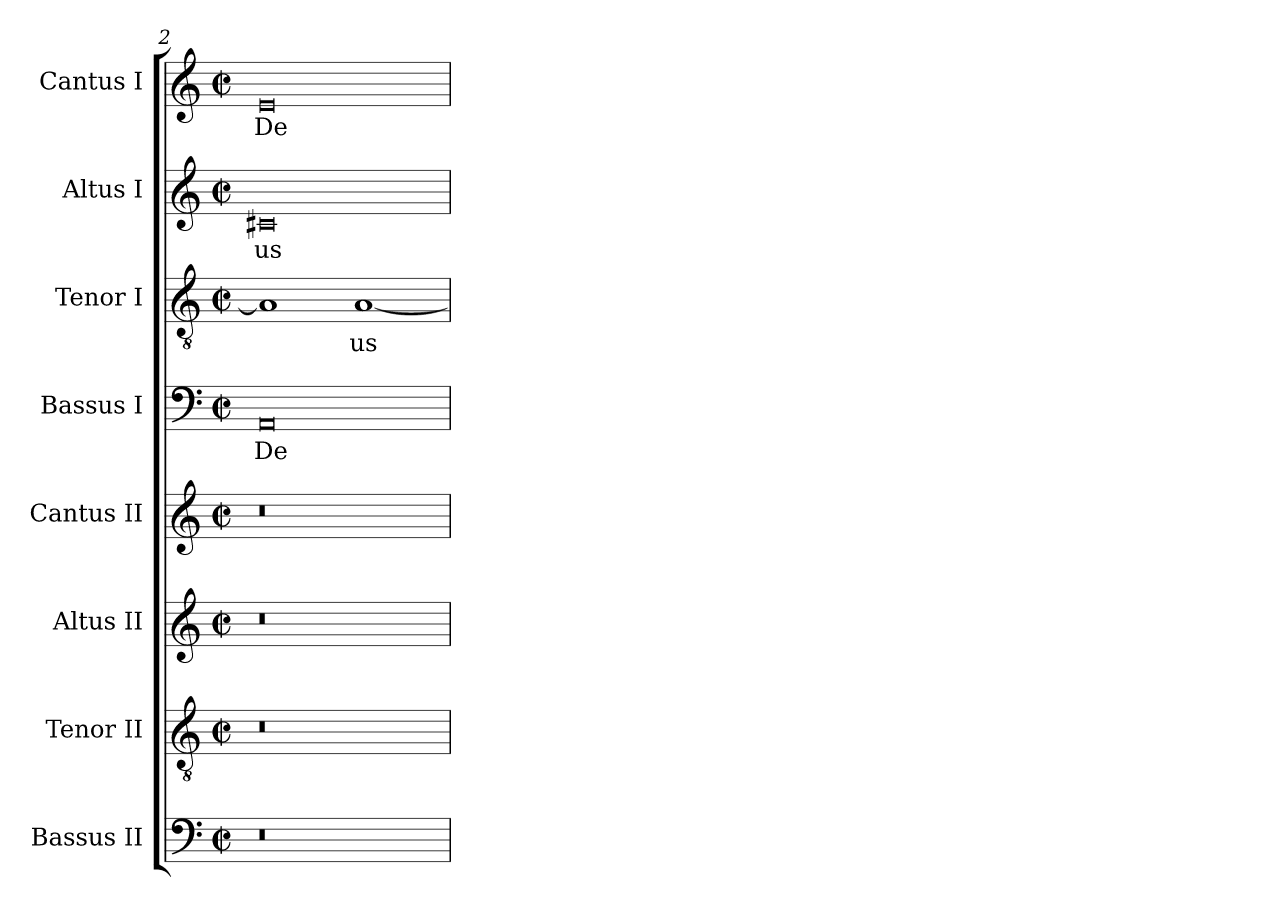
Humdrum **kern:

**kern	**kern	**kern	**kern	**kern	**text	**kern	**text	**kern	**text	**kern	**text
*part8	*part7	*part6	*part5	*part4	*part4	*part3	*part3	*part2	*part2	*part1	*part1
*staff8	*staff7	*staff6	*staff5	*staff4	*staff4	*staff3	*staff3	*staff2	*staff2	*staff1	*staff1
*I"Bassus II	*I"Tenor II	*I"Altus II	*I"Cantus II	*I"Bassus I	*	*I"Tenor I	*	*I"Altus I	*	*I"Cantus I	*
*clefF4	*clefGv2	*clefG2	*clefG2	*clefF4	*	*clefGv2	*	*clefG2	*	*clefG2	*
*M2/2	*M2/2	*M2/2	*M2/2	*M2/2	*	*M2/2	*	*M2/2	*	*M2/2	*
*met(c|)	*met(c|)	*met(c|)	*met(c|)	*met(c|)	*	*met(c|)	*	*met(c|)	*	*met(c|)	*
=2	=2	=2	=2	=2	=2	=2	=2	=2	=2	=2	=2
!	!	!	!	!	!LO:LY:b:cj	!	!	!	!LO:LY:b:cj	!	!LO:LY:b:cj
0r	0r	0r	0r	0AA	De	1A]	.	0c#X	-us	0e	De
!	!	!	!	!	!	!	!LO:LY:b:cj	!	!	!	!
.	.	.	.	.	.	[<1A	-us	.	.	.	.
=	=	=	=	=	=	=	=	=	=	=	=
*-	*-	*-	*-	*-	*-	*-	*-	*-	*-	*-	*-
